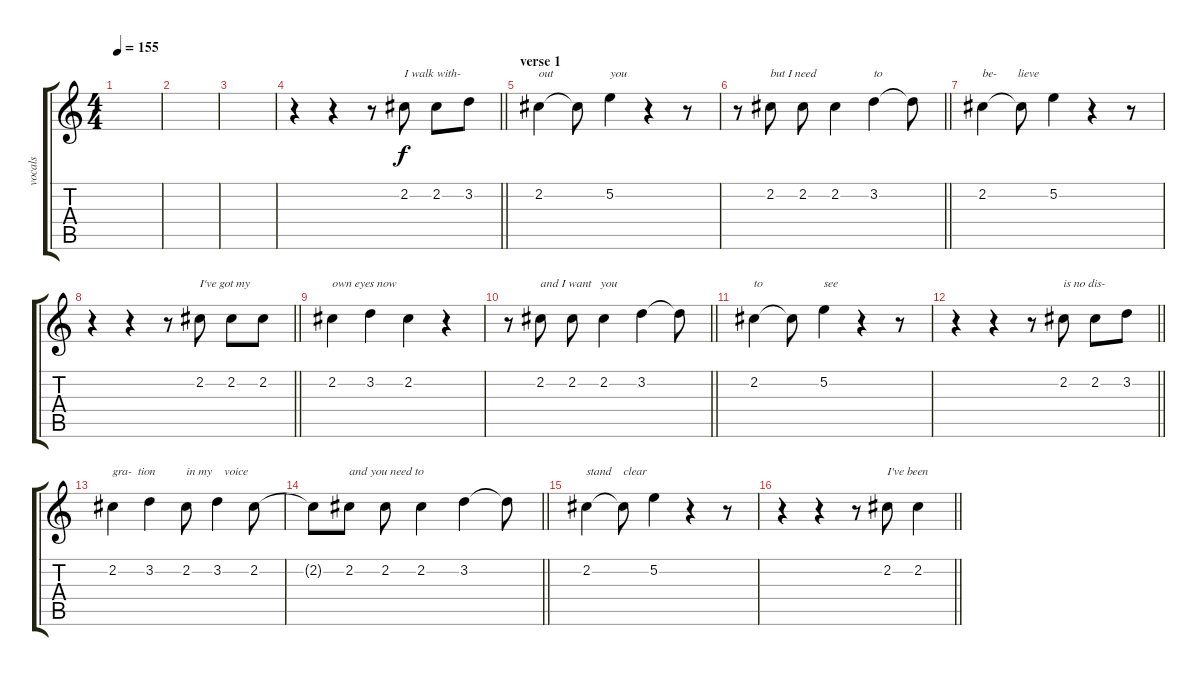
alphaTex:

\track ("vocals" "vocals") {instrument overdrivenguitar}
\staff {score tabs}
\tuning (E4 B3 G3 D3 A2 E2) {hide}
\ts (4 4)
\tempo 155
\clef g2
\ks c
|
|
|
\barLineRight lightlight
r.4 r.4 r.8 2.2.8{txt "I walk with-"} 2.2.8 3.2.8 |
\section ("" "verse 1")
2.2.4{txt "out"} 2.2{t}.8 5.2.4{txt "you"} r.4 r.8 |
\barLineRight lightlight
r.8 2.2.8{txt "but I need "} 2.2.8 2.2.4 3.2.4{txt "to"} 3.2{t}.8 |
2.2.4{txt "be-       lieve"} 2.2{t}.8 5.2.4 r.4 r.8 |
\barLineRight lightlight
r.4 r.4 r.8 2.2.8{txt "I've got my"} 2.2.8 2.2.8 |
2.2.4{txt "own eyes now"} 3.2.4 2.2.4 r.4 |
\barLineRight lightlight
r.8 2.2.8{txt "and I want   you "} 2.2.8 2.2.4 3.2.4 3.2{t}.8 |
2.2.4{txt "to"} 2.2{t}.8 5.2.4{txt "see"} r.4 r.8 |
\barLineRight lightlight
r.4 r.4 r.8 2.2.8{txt "is no dis-"} 2.2.8 3.2.8 |
2.2.4{txt "gra-  tion"} 3.2.4 2.2.8{txt "in my    voice"} 3.2.4 2.2.8 |
\barLineRight lightlight
2.2{t}.8 2.2.8{txt "and you need to"} 2.2.8 2.2.4 3.2.4 3.2{t}.8 |
2.2.4{txt "stand    clear"} 2.2{t}.8 5.2.4 r.4 r.8 |
\barLineRight lightlight
r.4 r.4 r.8 2.2.8{txt "I've been"} 2.2.4
